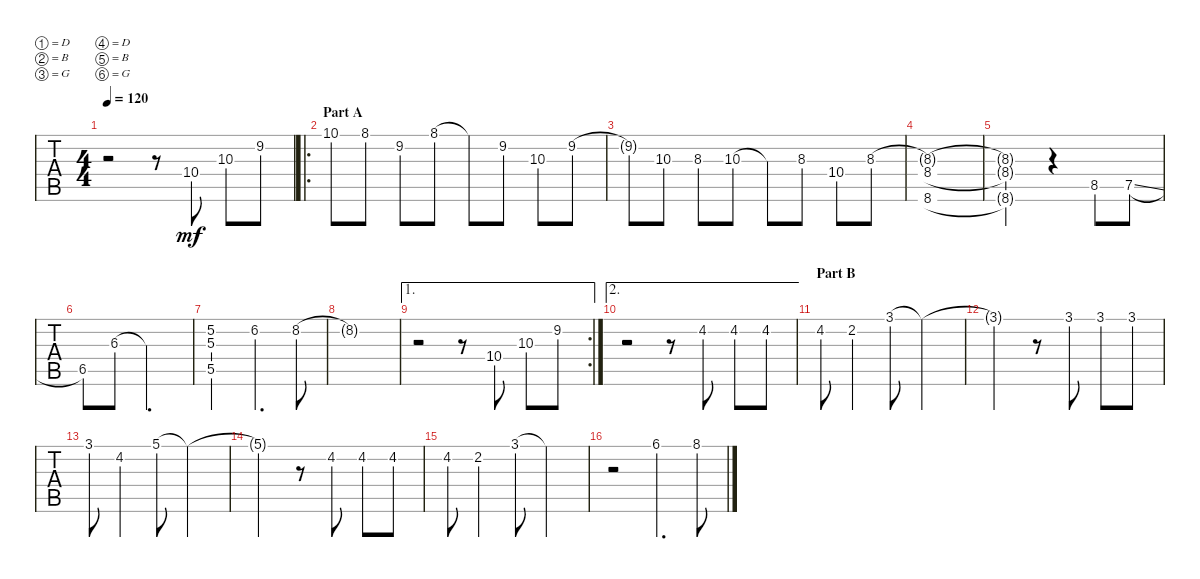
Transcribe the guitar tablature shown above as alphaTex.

\defaultSystemsLayout 4
\bracketExtendMode groupsimilarinstruments
\singleTrackTrackNamePolicy hidden
\multiTrackTrackNamePolicy hidden
\otherSystemsTrackNameOrientation horizontal
\track ("Dobro2" "Dobro2") {instrument acousticguitarsteel}
\staff {tabs}
\tuning (D4 B3 G3 D3 B2 G2)
\ts (4 4)
\tempo 120
\clef g2
\ks ab
r.2{dy mf instrument acousticguitarsteel} r.8 10.4.8 10.3.8 9.2.8 |
\ro
\section ("" "Part A")
10.1.8 8.1.8 9.2.8 8.1.8 8.1{t}.8 9.2.8 10.3.8 9.2.8 |
9.2{t}.8 10.3.8 8.3.8 10.3.8 10.3{t}.8 8.3.8 10.4.8 8.3.8 |
(8.3{t} 8.6 8.4).1 |
(8.3{t} 8.6{t} 8.4{t}).2 r.4 8.5.8 7.5{sl}.8 |
6.5.8 6.3.8 6.3{t}.2{d} |
(5.5 5.3 5.2).2 6.2.4{d} 8.2.8 |
8.2{t}.1 |
\ae 1
\rc 2
r.2 r.8 10.4.8 10.3.8 9.2.8 |
\ae 2
r.2 r.8 4.2.8 4.2.8 4.2.8 |
\section ("" "Part B")
4.2.8 2.2.4 3.1.8 3.1{t}.2 |
3.1{t}.2 r.8 3.1.8 3.1.8 3.1.8 |
3.1.8 4.2.4 5.1.8 5.1{t}.2 |
5.1{t}.2 r.8 4.2.8 4.2.8 4.2.8 |
4.2.8 2.2.4 3.1.8 3.1{t}.2 |
r.2 6.1.4{d} 8.1.8
